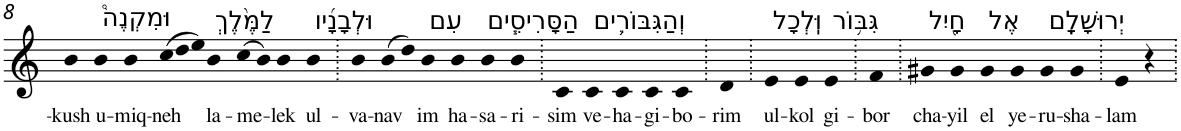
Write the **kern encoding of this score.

**kern	**text
*part1	*part1
*staff1	*staff1
*I"Piano	*
*I'Pno	*
!!LO:PB:g=z
*clefG2	*
*k[]	*
=8	=8
!	!LO:LY:b
4b	-kush
!LO:TX:a:t=וּמִקְנֶה֩	!
!	!LO:LY:b
4b	u-
!	!LO:LY:b
4b	-miq-
*Xtuplet	*
!	!LO:LY:b
(>12cc	-neh
12dd	.
12ee)	.
!LO:TX:a:t=לַמֶּ֨לֶךְ	!
!	!LO:LY:b
4b	la-
!	!LO:LY:b
(>8cc	-me-
8b)	.
!	!LO:LY:b
4b	-lek
!LO:TX:a:t=וּלְבָנָ֜יו	!
!	!LO:LY:b
4b	ul-
=9.	=9.
!	!LO:LY:b
4b	-va-
!	!LO:LY:b
(>8b	-nav
8dd)	.
!LO:TX:a:t=עִם	!
!	!LO:LY:b
4b	im
!LO:TX:a:t=הַסָּרִיסִ֧ים	!
!	!LO:LY:b
4b	ha-
!	!LO:LY:b
4b	-sa-
!	!LO:LY:b
4b	-ri-
=10.	=10.
!	!LO:LY:b
4c	-sim
!LO:TX:a:t=וְהַגִּבּוֹרִ֛ים	!
!	!LO:LY:b
4c	ve-
!	!LO:LY:b
4c	-ha-
!	!LO:LY:b
4c	-gi-
!	!LO:LY:b
4c	-bo-
=11.	=11.
!	!LO:LY:b
4d	-rim
=12.	=12.
!LO:TX:a:t=וּֽלְכָל	!
!	!LO:LY:b
4e	ul-
!	!LO:LY:b
4e	-kol
!LO:TX:a:t=גִּבּ֥וֹר	!
!	!LO:LY:b
4e	gi-
=13.	=13.
!	!LO:LY:b
4f	-bor
=14.	=14.
!LO:TX:a:t=חָ֖יִל	!
!	!LO:LY:b
4g#X	cha-
!	!LO:LY:b
4g#	-yil
!LO:TX:a:t=אֶל	!
!	!LO:LY:b
4g#	el
!LO:TX:a:t=יְרוּשָׁלִָֽם	!
!	!LO:LY:b
4g#	ye-
!	!LO:LY:b
4g#	-ru-
!	!LO:LY:b
4g#	-sha-
=15.	=15.
!	!LO:LY:b
4e	-lam
4r	.
=.	=.
*-	*-
